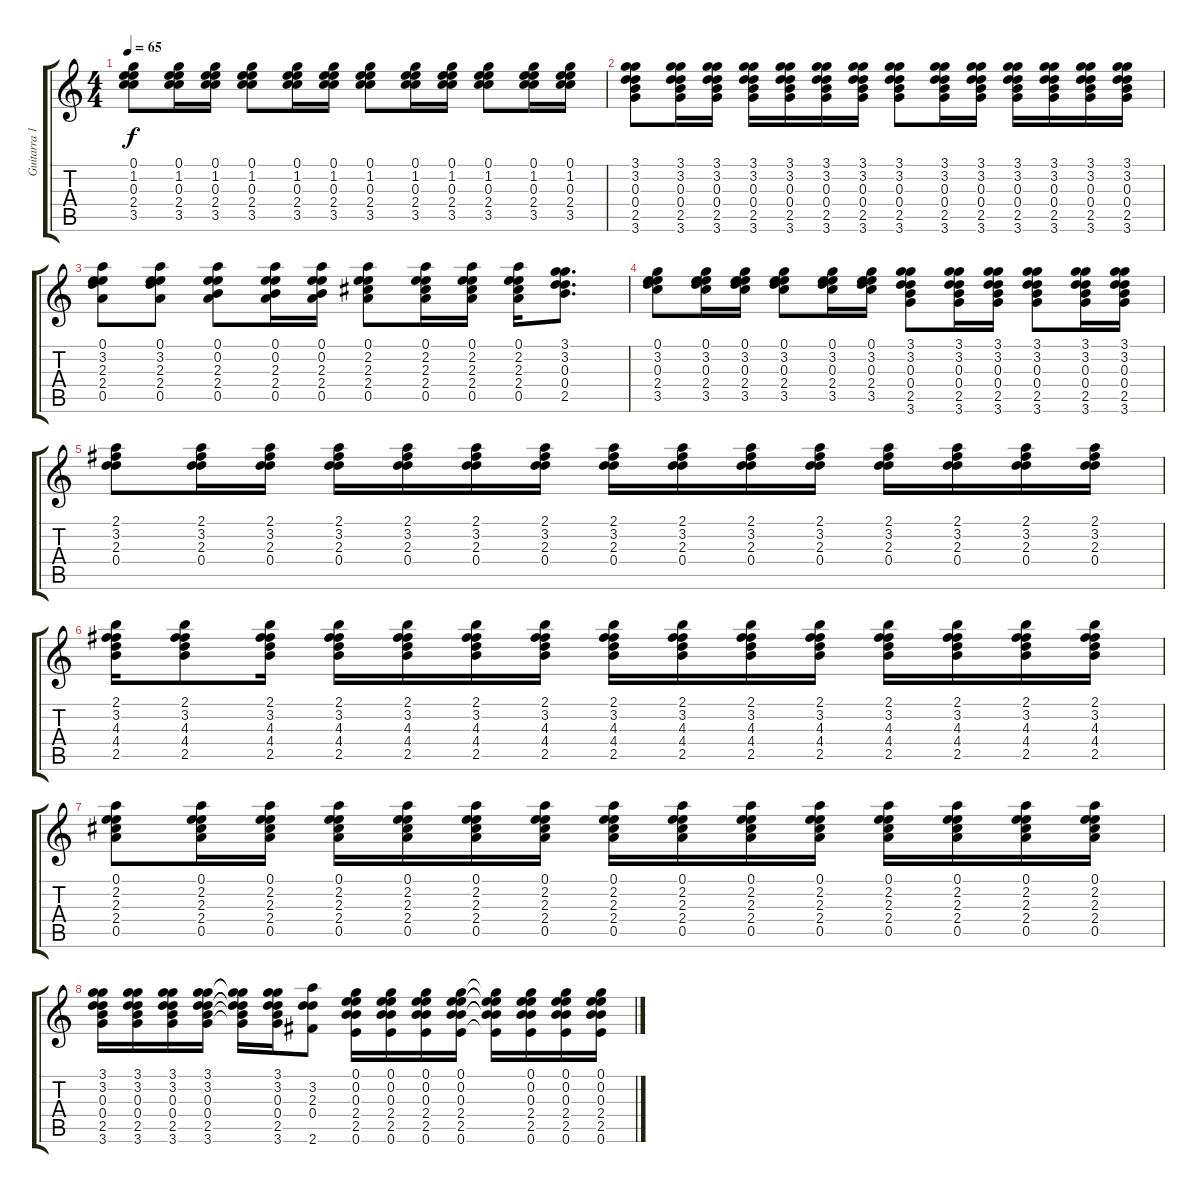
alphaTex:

\track ("Guitarra 1 (rasgueo)" "Guitarra 1") {instrument acousticguitarsteel}
\staff {score tabs}
\tuning (E4 B3 G4 D4 A3 E3) {hide}
\ts (4 4)
\tempo 65
\clef g2
\ks c
(0.1 1.2 0.3 2.4 3.5).8{dy f} (0.1 1.2 0.3 2.4 3.5).16 (0.1 1.2 0.3 2.4 3.5).16 (0.1 1.2 0.3 2.4 3.5).8 (0.1 1.2 0.3 2.4 3.5).16 (0.1 1.2 0.3 2.4 3.5).16 (0.1 1.2 0.3 2.4 3.5).8 (0.1 1.2 0.3 2.4 3.5).16 (0.1 1.2 0.3 2.4 3.5).16 (0.1 1.2 0.3 2.4 3.5).8 (0.1 1.2 0.3 2.4 3.5).16 (0.1 1.2 0.3 2.4 3.5).16 |
(3.1 3.2 0.3 0.4 2.5 3.6).8 (3.1 3.2 0.3 0.4 2.5 3.6).16 (3.1 3.2 0.3 0.4 2.5 3.6).16 (3.1 3.2 0.3 0.4 2.5 3.6).16 (3.1 3.2 0.3 0.4 2.5 3.6).16 (3.1 3.2 0.3 0.4 2.5 3.6).16 (3.1 3.2 0.3 0.4 2.5 3.6).16 (3.1 3.2 0.3 0.4 2.5 3.6).8 (3.1 3.2 0.3 0.4 2.5 3.6).16 (3.1 3.2 0.3 0.4 2.5 3.6).16 (3.1 3.2 0.3 0.4 2.5 3.6).16 (3.1 3.2 0.3 0.4 2.5 3.6).16 (3.1 3.2 0.3 0.4 2.5 3.6).16 (3.1 3.2 0.3 0.4 2.5 3.6).16 |
(0.1 3.2 2.3 2.4 0.5).8 (0.1 3.2 2.3 2.4 0.5).8 (0.1 0.2 2.3 2.4 0.5).8 (0.1 0.2 2.3 2.4 0.5).16 (0.1 0.2 2.3 2.4 0.5).16 (0.1 2.2 2.3 2.4 0.5).8 (0.1 2.2 2.3 2.4 0.5).16 (0.1 2.2 2.3 2.4 0.5).16 (0.1 2.2 2.3 2.4 0.5).16 (3.1 3.2 0.3 0.4 2.5).8{d} |
(0.1 3.2 0.3 2.4 3.5).8 (0.1 3.2 0.3 2.4 3.5).16 (0.1 3.2 0.3 2.4 3.5).16 (0.1 3.2 0.3 2.4 3.5).8 (0.1 3.2 0.3 2.4 3.5).16 (0.1 3.2 0.3 2.4 3.5).16 (3.1 3.2 0.3 0.4 2.5 3.6).8 (3.1 3.2 0.3 0.4 2.5 3.6).16 (3.1 3.2 0.3 0.4 2.5 3.6).16 (3.1 3.2 0.3 0.4 2.5 3.6).8 (3.1 3.2 0.3 0.4 2.5 3.6).16 (3.1 3.2 0.3 0.4 2.5 3.6).16 |
(2.1 3.2 2.3 0.4).8 (2.1 3.2 2.3 0.4).16 (2.1 3.2 2.3 0.4).16 (2.1 3.2 2.3 0.4).16 (2.1 3.2 2.3 0.4).16 (2.1 3.2 2.3 0.4).16 (2.1 3.2 2.3 0.4).16 (2.1 3.2 2.3 0.4).16 (2.1 3.2 2.3 0.4).16 (2.1 3.2 2.3 0.4).16 (2.1 3.2 2.3 0.4).16 (2.1 3.2 2.3 0.4).16 (2.1 3.2 2.3 0.4).16 (2.1 3.2 2.3 0.4).16 (2.1 3.2 2.3 0.4).16 |
(2.1 3.2 4.3 4.4 2.5).16{volume 7} (2.1 3.2 4.3 4.4 2.5).8 (2.1 3.2 4.3 4.4 2.5).16 (2.1 3.2 4.3 4.4 2.5).16 (2.1 3.2 4.3 4.4 2.5).16 (2.1 3.2 4.3 4.4 2.5).16 (2.1 3.2 4.3 4.4 2.5).16 (2.1 3.2 4.3 4.4 2.5).16 (2.1 3.2 4.3 4.4 2.5).16 (2.1 3.2 4.3 4.4 2.5).16 (2.1 3.2 4.3 4.4 2.5).16 (2.1 3.2 4.3 4.4 2.5).16 (2.1 3.2 4.3 4.4 2.5).16 (2.1 3.2 4.3 4.4 2.5).16 (2.1 3.2 4.3 4.4 2.5).16 |
(0.1 2.2 2.3 2.4 0.5).8 (0.1 2.2 2.3 2.4 0.5).16 (0.1 2.2 2.3 2.4 0.5).16 (0.1 2.2 2.3 2.4 0.5).16 (0.1 2.2 2.3 2.4 0.5).16 (0.1 2.2 2.3 2.4 0.5).16 (0.1 2.2 2.3 2.4 0.5).16 (0.1 2.2 2.3 2.4 0.5).16 (0.1 2.2 2.3 2.4 0.5).16 (0.1 2.2 2.3 2.4 0.5).16 (0.1 2.2 2.3 2.4 0.5).16 (0.1 2.2 2.3 2.4 0.5).16 (0.1 2.2 2.3 2.4 0.5).16 (0.1 2.2 2.3 2.4 0.5).16 (0.1 2.2 2.3 2.4 0.5).16 |
(3.1 3.2 0.3 0.4 2.5 3.6).16 (3.1 3.2 0.3 0.4 2.5 3.6).16 (3.1 3.2 0.3 0.4 2.5 3.6).16 (3.1 3.2 0.3 0.4 2.5 3.6).16 (3.1{t} 3.2{t} 0.3{t} 0.4{t} 2.5{t} 3.6{t}).16 (3.1 3.2 0.3 0.4 2.5 3.6).16 (3.2 2.3 0.4 2.6).8 (0.1 0.2 0.3 2.4 2.5 0.6).16 (0.1 0.2 0.3 2.4 2.5 0.6).16 (0.1 0.2 0.3 2.4 2.5 0.6).16 (0.1 0.2 0.3 2.4 2.5 0.6).16 (0.1{t} 0.2{t} 0.3{t} 2.4{t} 2.5{t} 0.6{t}).16 (0.1 0.2 0.3 2.4 2.5 0.6).16 (0.1 0.2 0.3 2.4 2.5 0.6).16 (0.1 0.2 0.3 2.4 2.5 0.6).16
